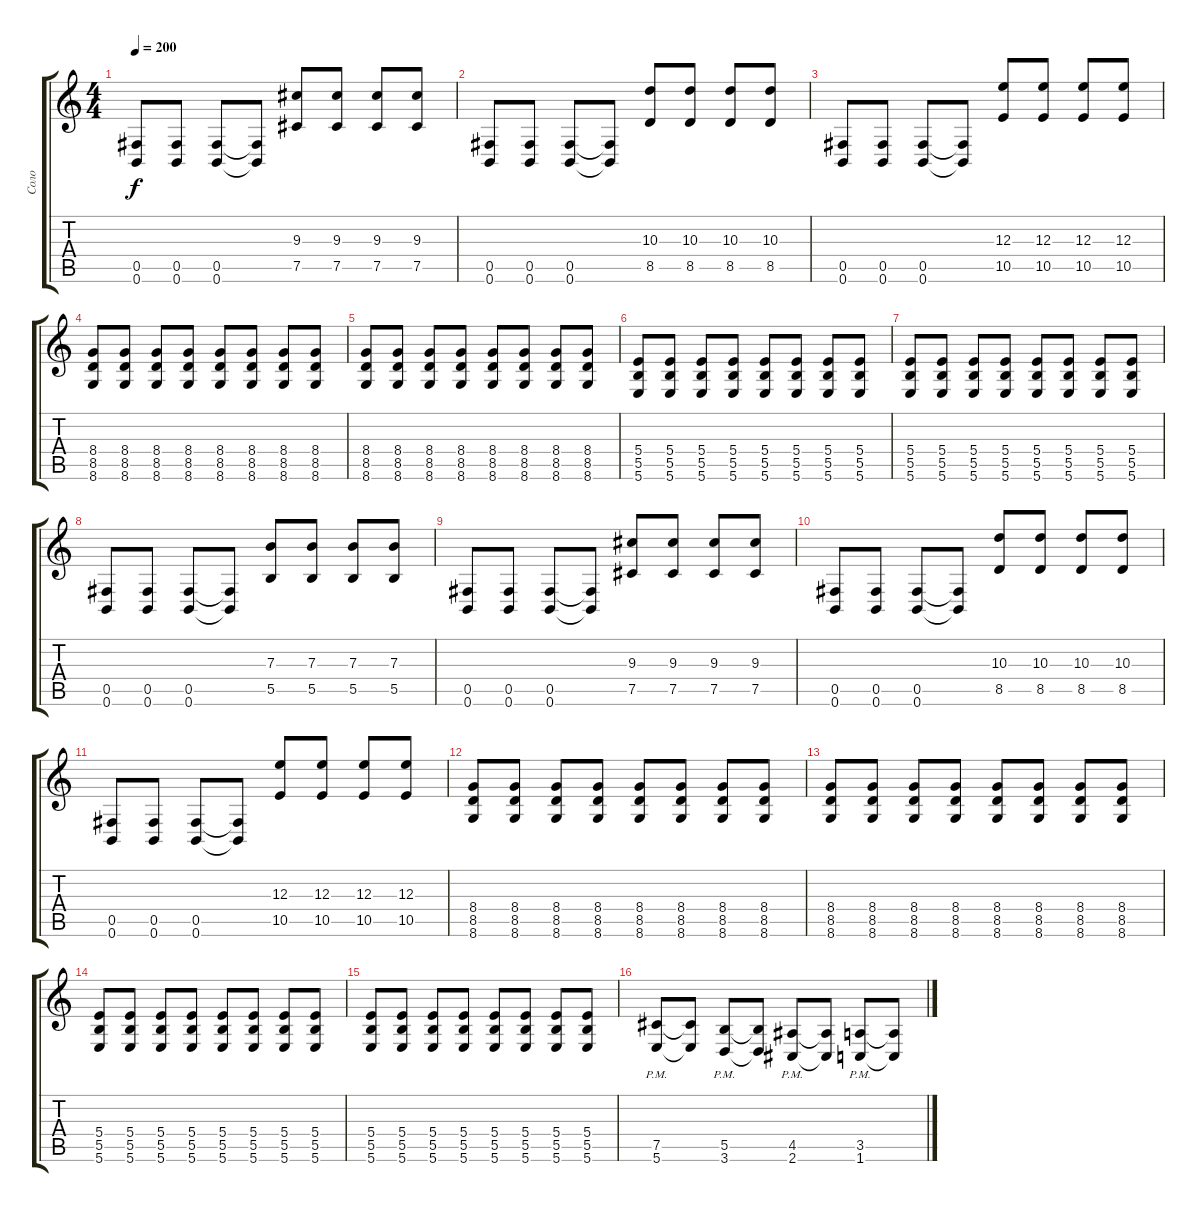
\track ("Соло" "Соло") {instrument overdrivenguitar}
\staff {score tabs}
\tuning (Db4 Ab3 E3 B2 Gb2 B1) {hide}
\ts (4 4)
\tempo 200
\clef g2
\ks c
(0.5 0.6).8{dy f} (0.5 0.6).8 (0.5 0.6).8 (0.5{t} 0.6{t}).8 (9.3 7.5).8 (9.3 7.5).8 (9.3 7.5).8 (9.3 7.5).8 |
(0.5 0.6).8 (0.5 0.6).8 (0.5 0.6).8 (0.5{t} 0.6{t}).8 (10.3 8.5).8 (10.3 8.5).8 (10.3 8.5).8 (10.3 8.5).8 |
(0.5 0.6).8 (0.5 0.6).8 (0.5 0.6).8 (0.5{t} 0.6{t}).8 (12.3 10.5).8 (12.3 10.5).8 (12.3 10.5).8 (12.3 10.5).8 |
(8.4 8.5 8.6).8 (8.4 8.5 8.6).8 (8.4 8.5 8.6).8 (8.4 8.5 8.6).8 (8.4 8.5 8.6).8 (8.4 8.5 8.6).8 (8.4 8.5 8.6).8 (8.4 8.5 8.6).8 |
(8.4 8.5 8.6).8 (8.4 8.5 8.6).8 (8.4 8.5 8.6).8 (8.4 8.5 8.6).8 (8.4 8.5 8.6).8 (8.4 8.5 8.6).8 (8.4 8.5 8.6).8 (8.4 8.5 8.6).8 |
(5.4 5.5 5.6).8 (5.4 5.5 5.6).8 (5.4 5.5 5.6).8 (5.4 5.5 5.6).8 (5.4 5.5 5.6).8 (5.4 5.5 5.6).8 (5.4 5.5 5.6).8 (5.4 5.5 5.6).8 |
(5.4 5.5 5.6).8 (5.4 5.5 5.6).8 (5.4 5.5 5.6).8 (5.4 5.5 5.6).8 (5.4 5.5 5.6).8 (5.4 5.5 5.6).8 (5.4 5.5 5.6).8 (5.4 5.5 5.6).8 |
(0.5 0.6).8 (0.5 0.6).8 (0.5 0.6).8 (0.5{t} 0.6{t}).8 (7.3 5.5).8 (7.3 5.5).8 (7.3 5.5).8 (7.3 5.5).8 |
(0.5 0.6).8 (0.5 0.6).8 (0.5 0.6).8 (0.5{t} 0.6{t}).8 (9.3 7.5).8 (9.3 7.5).8 (9.3 7.5).8 (9.3 7.5).8 |
(0.5 0.6).8 (0.5 0.6).8 (0.5 0.6).8 (0.5{t} 0.6{t}).8 (10.3 8.5).8 (10.3 8.5).8 (10.3 8.5).8 (10.3 8.5).8 |
(0.5 0.6).8 (0.5 0.6).8 (0.5 0.6).8 (0.5{t} 0.6{t}).8 (12.3 10.5).8 (12.3 10.5).8 (12.3 10.5).8 (12.3 10.5).8 |
(8.4 8.5 8.6).8 (8.4 8.5 8.6).8 (8.4 8.5 8.6).8 (8.4 8.5 8.6).8 (8.4 8.5 8.6).8 (8.4 8.5 8.6).8 (8.4 8.5 8.6).8 (8.4 8.5 8.6).8 |
(8.4 8.5 8.6).8 (8.4 8.5 8.6).8 (8.4 8.5 8.6).8 (8.4 8.5 8.6).8 (8.4 8.5 8.6).8 (8.4 8.5 8.6).8 (8.4 8.5 8.6).8 (8.4 8.5 8.6).8 |
(5.4 5.5 5.6).8 (5.4 5.5 5.6).8 (5.4 5.5 5.6).8 (5.4 5.5 5.6).8 (5.4 5.5 5.6).8 (5.4 5.5 5.6).8 (5.4 5.5 5.6).8 (5.4 5.5 5.6).8 |
(5.4 5.5 5.6).8 (5.4 5.5 5.6).8 (5.4 5.5 5.6).8 (5.4 5.5 5.6).8 (5.4 5.5 5.6).8 (5.4 5.5 5.6).8 (5.4 5.5 5.6).8 (5.4 5.5 5.6).8 |
(7.5{pm} 5.6{pm}).8 (7.5{t} 5.6{t}).8 (5.5{pm} 3.6{pm}).8 (5.5{t} 3.6{t}).8 (4.5{pm} 2.6{pm}).8 (4.5{t} 2.6{t}).8 (3.5{pm} 1.6{pm}).8 (3.5{t} 1.6{t}).8
